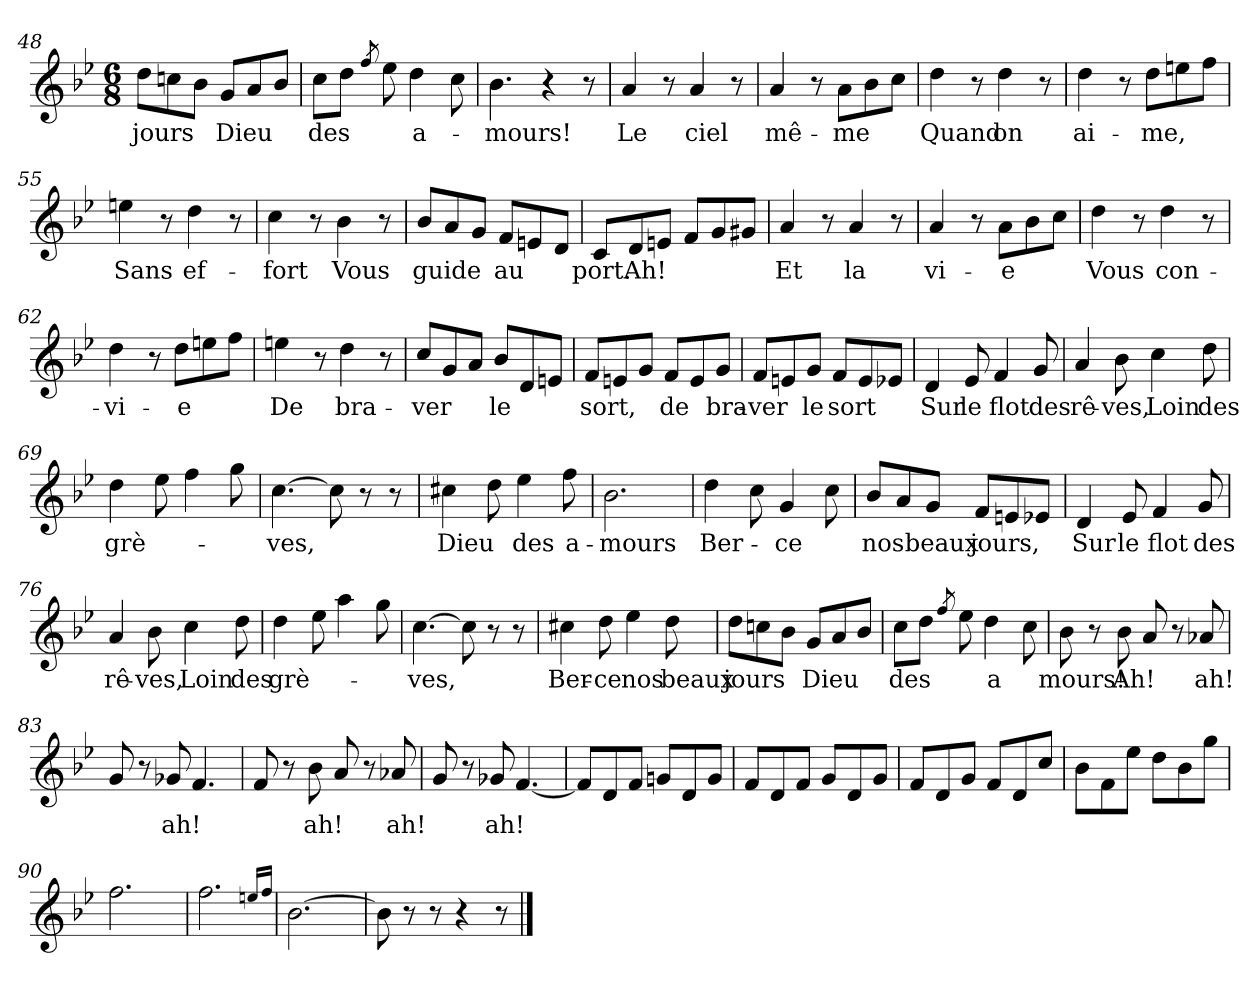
**kern	**text
*part1	*part1
*staff1	*staff1
*clefG2	*
*k[b-e-]	*
*M6/8	*
=48	=48
!	!LO:LY:b
8dd\L	jours
8ccn\	.
8b-\J	.
!	!LO:LY:b
8g/L	Dieu
8a/	.
8b-/J	.
!!LO:LB:g=z
=49	=49
!	!LO:LY:b
8cc\L	des
8dd\J	.
8qff/	.
8ee-\	.
!	!LO:LY:b
4dd\	a-
8cc\	.
=50	=50
!	!LO:LY:b
4.b-\	-mours!
4r	.
8r	.
=51	=51
!	!LO:LY:b
4a/	Le
8r	.
!	!LO:LY:b
4a/	ciel
8r	.
=52	=52
!	!LO:LY:b
4a/	mê-
8r	.
!	!LO:LY:b
8a\L	me
8b-\	.
8cc\J	.
=53	=53
!	!LO:LY:b
4dd\	Quand
8r	.
!	!LO:LY:b
4dd\	on
8r	.
=54	=54
!	!LO:LY:b
4dd\	ai-
8r	.
!	!LO:LY:b
8dd\L	-me,
8een\	.
8ff\J	.
=55	=55
!	!LO:LY:b
4een\	Sans
8r	.
!	!LO:LY:b
4dd\	ef-
8r	.
=56	=56
!	!LO:LY:b
4cc\	-fort
8r	.
!	!LO:LY:b
4b-\	Vous
8r	.
=57	=57
!	!LO:LY:b
8b-/L	guide
8a/	.
8g/J	.
!	!LO:LY:b
8f/L	au
8en/	.
8d/J	.
!!LO:LB:g=z
=58	=58
!	!LO:LY:b
8c/L	port.
!	!LO:LY:b
8d/	Ah!
8en/J	.
8f/L	.
8g/	.
8g#X/J	.
=59	=59
!	!LO:LY:b
4a/	Et
8r	.
!	!LO:LY:b
4a/	la
8r	.
=60	=60
!	!LO:LY:b
4a/	vi-
8r	.
!	!LO:LY:b
8a\L	-e
8b-\	.
8cc\J	.
=61	=61
!	!LO:LY:b
4dd\	Vous
8r	.
!	!LO:LY:b
4dd\	con-
8r	.
=62	=62
!	!LO:LY:b
4dd\	-vi-
8r	.
!	!LO:LY:b
8dd\L	-e
8een\	.
8ff\J	.
=63	=63
!	!LO:LY:b
4een\	De
8r	.
!	!LO:LY:b
4dd\	bra-
8r	.
=64	=64
!	!LO:LY:b
8cc/L	-ver
8g/	.
8a/J	.
!	!LO:LY:b
8b-/L	le
8d/	.
8en/J	.
=65	=65
!	!LO:LY:b
8f/L	sort,
8en/	.
8g/J	.
!	!LO:LY:b
8f/L	de
8e/	.
!	!LO:LY:b
8g/J	bra-
!!LO:LB:g=z
=66	=66
!	!LO:LY:b
8f/L	-ver
8en/	.
!	!LO:LY:b
8g/J	le
!	!LO:LY:b
8f/L	sort
8e/	.
8e-X/J	.
=67	=67
!	!LO:LY:b
4d/	Sur
!	!LO:LY:b
8e-/	le
!	!LO:LY:b
4f/	flot
!	!LO:LY:b
8g/	des
=68	=68
!	!LO:LY:b
4a/	rê-
!	!LO:LY:b
8b-\	-ves,
!	!LO:LY:b
4cc\	Loin
!	!LO:LY:b
8dd\	des
=69	=69
!	!LO:LY:b
4dd\	grè-
8ee-\	.
4ff\	.
8gg\	.
=70	=70
!	!LO:LY:b
[4.cc\	-ves,
8cc\]	.
8r	.
8r	.
=71	=71
!	!LO:LY:b
4cc#X\	Dieu
8dd\	.
!	!LO:LY:b
4ee-\	des
!	!LO:LY:b
8ff\	a-
=72	=72
!	!LO:LY:b
2.b-\	-mours
=73	=73
!	!LO:LY:b
4dd\	Ber-
8cc\	.
!	!LO:LY:b
4g/	-ce
8cc\	.
!!LO:LB:g=z
=74	=74
!	!LO:LY:b
8b-/L	nos
8a/	.
!	!LO:LY:b
8g/J	beaux
!	!LO:LY:b
8f/L	jours,
8en/	.
8e-X/J	.
=75	=75
!	!LO:LY:b
4d/	Sur
!	!LO:LY:b
8e-/	le
!	!LO:LY:b
4f/	flot
!	!LO:LY:b
8g/	des
=76	=76
!	!LO:LY:b
4a/	rê-
!	!LO:LY:b
8b-\	-ves,
!	!LO:LY:b
4cc\	Loin
!	!LO:LY:b
8dd\	des
=77	=77
!	!LO:LY:b
4dd\	grè-
8ee-\	.
4aa\	.
8gg\	.
=78	=78
!	!LO:LY:b
[4.cc\	-ves,
8cc\]	.
8r	.
8r	.
=79	=79
!	!LO:LY:b
4cc#X\	Ber-
!	!LO:LY:b
8dd\	-ce
!	!LO:LY:b
4ee-\	nos
!	!LO:LY:b
8dd\	beaux
=80	=80
!	!LO:LY:b
8dd\L	jours
8ccn\	.
8b-\J	.
!	!LO:LY:b
8g/L	Dieu
8a/	.
8b-/J	.
!!LO:PB:g=z
=81	=81
!	!LO:LY:b
8cc\L	des
8dd\J	.
8qff/	.
8ee-\	.
!	!LO:LY:b
4dd\	a
8cc\	.
=82	=82
!	!LO:LY:b
8b-\	-mours!
8r	.
!	!LO:LY:b
8b-\	Ah!
8a/	.
8r	.
!	!LO:LY:b
8a-X/	ah!
=83	=83
8g/	.
8r	.
!	!LO:LY:b
8g-X/	ah!
4.f/	.
=84	=84
8f/	.
8r	.
!	!LO:LY:b
8b-\	ah!
8a/	.
8r	.
!	!LO:LY:b
8a-X/	ah!
=85	=85
8g/	.
8r	.
!	!LO:LY:b
8g-X/	ah!
[4.f/	.
=86	=86
8f/L]	.
8d/	.
8f/J	.
8gn/L	.
8d/	.
8g/J	.
=87	=87
8f/L	.
8d/	.
8f/J	.
8g/L	.
8d/	.
8g/J	.
!!LO:LB:g=z
=88	=88
8f/L	.
8d/	.
8g/J	.
8f/L	.
8d/	.
8cc/J	.
=89	=89
8b-\L	.
8f\	.
8ee-\J	.
8dd\L	.
8b-\	.
8gg\J	.
=90	=90
2.ff\	.
=91	=91
2.ff\	.
16qeen/LL	.
16qff/JJ	.
=92	=92
[2.b-\	.
=93	=93
8b-\]	.
8r	.
8r	.
4r	.
8r	.
==	==
*-	*-
